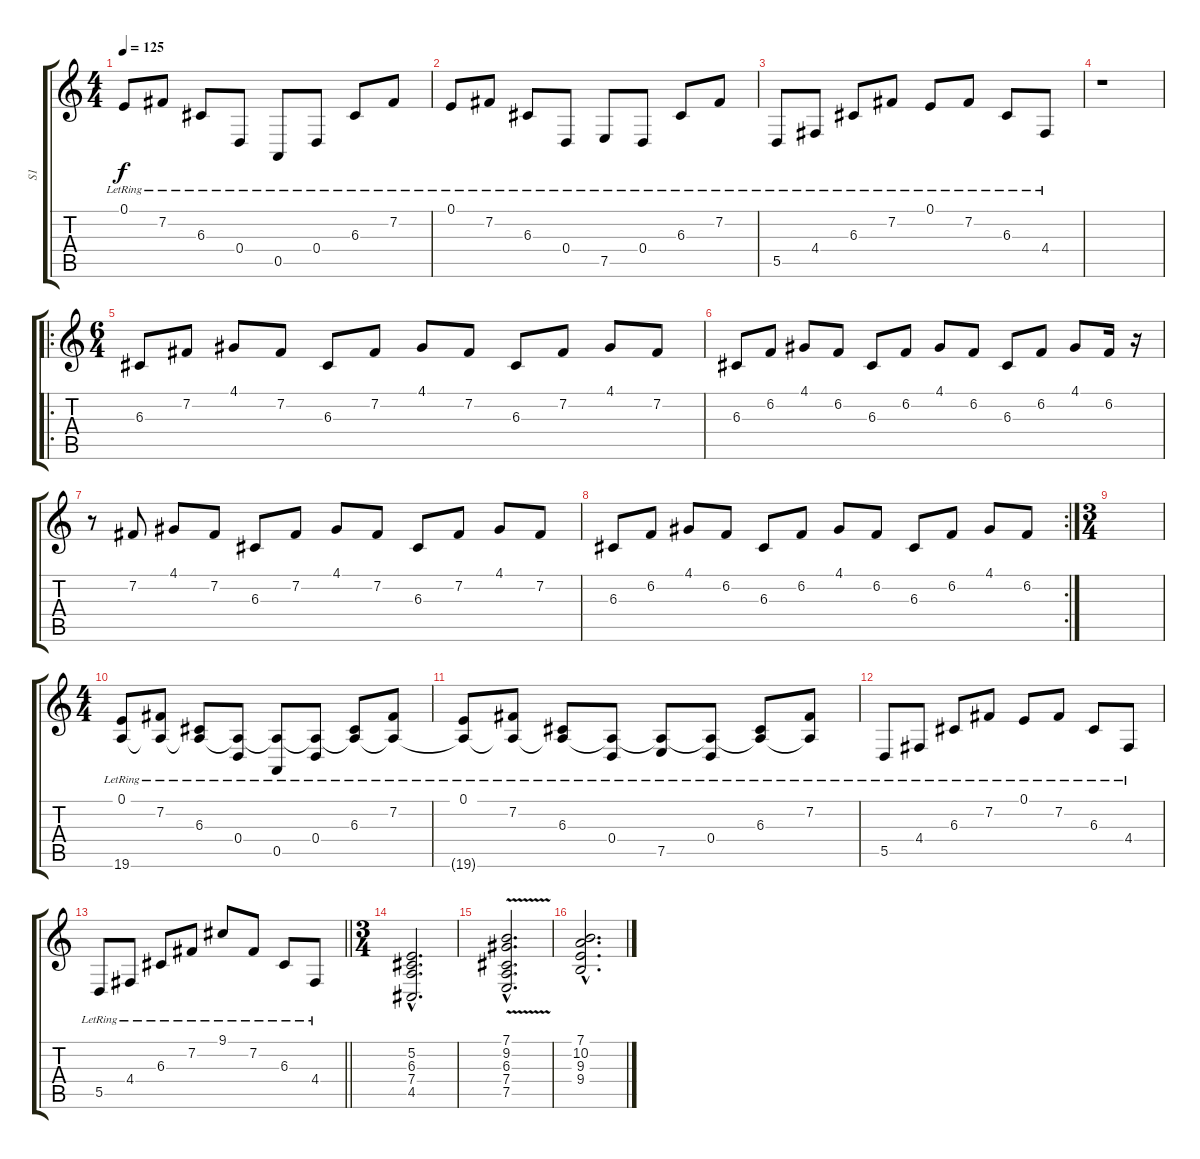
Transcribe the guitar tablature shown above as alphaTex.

\track ("S1" "S1") {instrument lead2sawtooth}
\staff {score tabs}
\tuning (E4 B3 G3 D3 A2 D2) {hide}
\ts (4 4)
\tempo 125
\clef g2
\ks c
0.1{lr}.8{dy f instrument fx1rain} 7.2{lr}.8 6.3{lr}.8 0.4{lr}.8 0.5{lr}.8 0.4{lr}.8 6.3{lr}.8 7.2{lr}.8 |
0.1{lr}.8 7.2{lr}.8 6.3{lr}.8 0.4{lr}.8 7.5{lr}.8 0.4{lr}.8 6.3{lr}.8 7.2{lr}.8 |
5.5{lr}.8 4.4{lr}.8 6.3{lr}.8 7.2{lr}.8 0.1{lr}.8 7.2{lr}.8 6.3{lr}.8 4.4{lr}.8 |
r.1{volume 0} |
\ro
\ts (6 4)
6.3.8{volume 13} 7.2.8 4.1.8 7.2.8 6.3.8 7.2.8 4.1.8 7.2.8 6.3.8 7.2.8 4.1.8 7.2.8 |
6.3.8 6.2.8 4.1.8 6.2.8 6.3.8 6.2.8 4.1.8 6.2.8 6.3.8 6.2.8 4.1.8 6.2.16 r.16 |
r.8 7.2.8 4.1.8 7.2.8 6.3.8 7.2.8 4.1.8 7.2.8 6.3.8 7.2.8 4.1.8 7.2.8 |
\rc 2
6.3.8 6.2.8 4.1.8 6.2.8 6.3.8 6.2.8 4.1.8 6.2.8 6.3.8 6.2.8 4.1.8 6.2.8 |
\ts (3 4)
|
\ts (4 4)
(0.1{lr} 19.6).8{instrument fx1rain} (7.2{lr} 19.6{t}).8 (6.3{lr} 19.6{t}).8 (0.4{lr} 19.6{t}).8 (0.5{lr} 19.6{t}).8 (0.4{lr} 19.6{t}).8 (6.3{lr} 19.6{t}).8 (7.2{lr} 19.6{t}).8 |
(0.1{lr} 19.6{t}).8 (7.2{lr} 19.6{t}).8 (6.3{lr} 19.6{t}).8 (0.4{lr} 19.6{t}).8 (7.5{lr} 19.6{t}).8 (0.4{lr} 19.6{t}).8 (6.3{lr} 19.6{t}).8 (7.2{lr} 19.6{t}).8 |
5.5{lr}.8 4.4{lr}.8 6.3{lr}.8 7.2{lr}.8 0.1{lr}.8 7.2{lr}.8 6.3{lr}.8 4.4{lr}.8 |
\barLineRight lightlight
5.5{lr}.8 4.4{lr}.8 6.3{lr}.8 7.2{lr}.8 9.1{lr}.8 7.2{lr}.8 6.3{lr}.8 4.4{lr}.8 |
\ts (3 4)
\section ("" "")
(5.2{hac} 6.3{hac} 7.4{hac} 4.5{hac}).2{d instrument lead2sawtooth} |
(7.1{hac} 9.2{v hac} 6.3{hac} 7.4{hac} 7.5{hac}).2{d instrument lead2sawtooth} |
(7.1{hac} 10.2{hac} 9.3{hac} 9.4{hac}).2{d}
